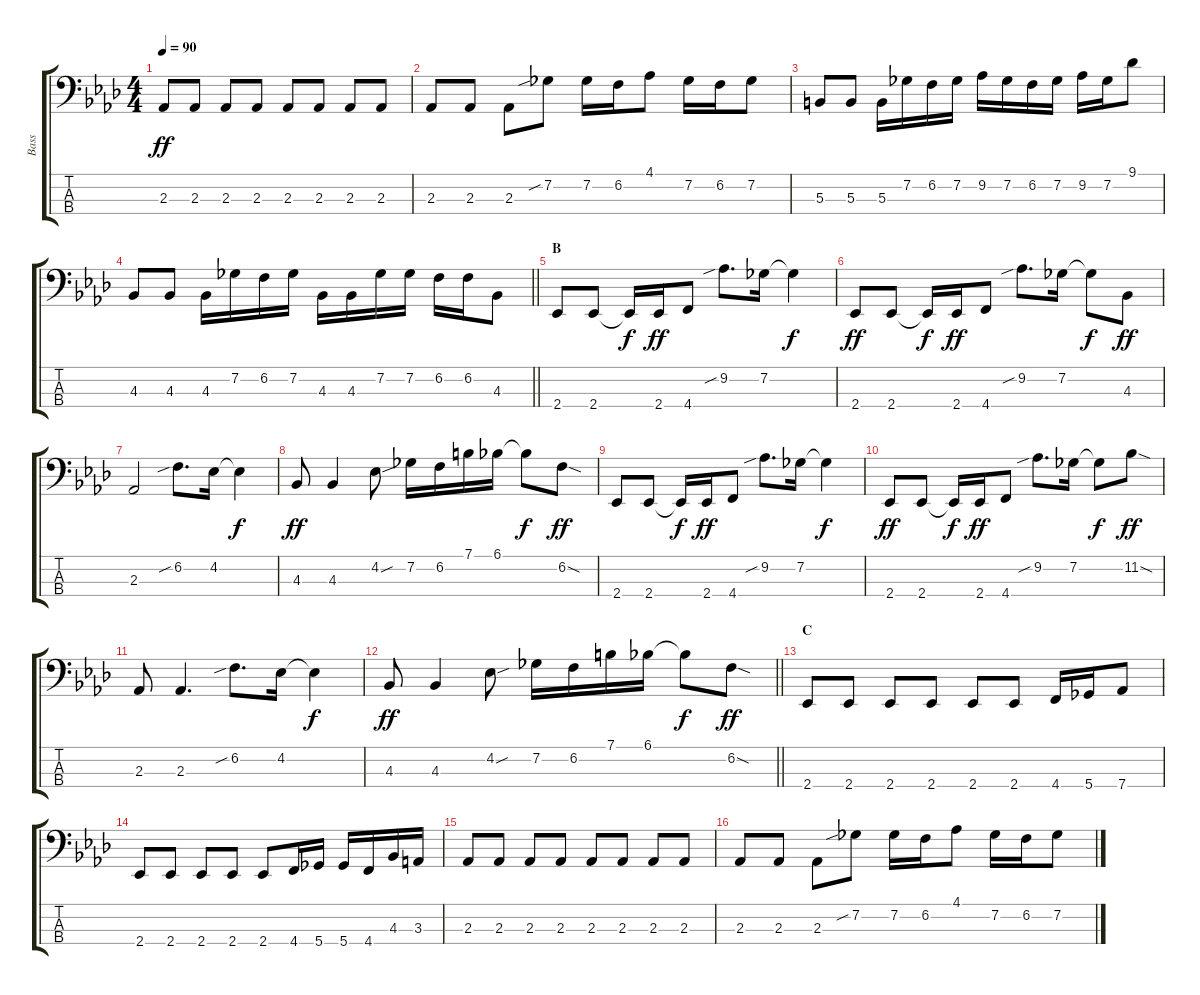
\track ("Bass" "Bass") {instrument electricbasspick}
\staff {score tabs}
\tuning (E2 B1 Gb1 Db1) {hide}
\ts (4 4)
\tempo 90
\clef f4
\ks ab
2.3.8{dy ff} 2.3.8 2.3.8 2.3.8 2.3.8 2.3.8 2.3.8 2.3.8 |
2.3.8 2.3.8 2.3.8 7.2{sib}.8 7.2.16 6.2.16 4.1.8 7.2.16 6.2.16 7.2.8 |
5.3.8 5.3.8 5.3.16 7.2.16 6.2.16 7.2.16 9.2.16 7.2.16 6.2.16 7.2.16 9.2.16 7.2.16 9.1.8 |
\barLineRight lightlight
4.3.8 4.3.8 4.3.16 7.2.16 6.2.16 7.2.16 4.3.16 4.3.16 7.2.16 7.2.16 6.2.16 6.2.16 4.3.8 |
\section ("" "B")
2.4.8 2.4.8 2.4{t}.16{dy f} 2.4.16{dy ff} 4.4.8 9.2{sib}.8{d} 7.2.16 7.2{t}.4{dy f} |
2.4.8{dy ff} 2.4.8 2.4{t}.16{dy f} 2.4.16{dy ff} 4.4.8 9.2{sib}.8{d} 7.2.16 7.2{t}.8{dy f} 4.3.8{dy ff} |
2.3.2 6.2{sib}.8{d} 4.2.16 4.2{t}.4{dy f} |
4.3.8{dy ff} 4.3.4 4.2{sou}.8 7.2.16 6.2.16 7.1.16 6.1.16 6.1{t}.8{dy f} 6.2{sod}.8{dy ff} |
2.4.8 2.4.8 2.4{t}.16{dy f} 2.4.16{dy ff} 4.4.8 9.2{sib}.8{d} 7.2.16 7.2{t}.4{dy f} |
2.4.8{dy ff} 2.4.8 2.4{t}.16{dy f} 2.4.16{dy ff} 4.4.8 9.2{sib}.8{d} 7.2.16 7.2{t}.8{dy f} 11.2{sod}.8{dy ff} |
2.3.8 2.3.4{d} 6.2{sib}.8{d} 4.2.16 4.2{t}.4{dy f} |
\barLineRight lightlight
4.3.8{dy ff} 4.3.4 4.2{sou}.8 7.2.16 6.2.16 7.1.16 6.1.16 6.1{t}.8{dy f} 6.2{sod}.8{dy ff} |
\section ("" "C")
2.4.8 2.4.8 2.4.8 2.4.8 2.4.8 2.4.8 4.4.16 5.4.16 7.4.8 |
2.4.8 2.4.8 2.4.8 2.4.8 2.4.8 4.4.16 5.4.16 5.4.16 4.4.16 4.3.16 3.3.16 |
2.3.8 2.3.8 2.3.8 2.3.8 2.3.8 2.3.8 2.3.8 2.3.8 |
2.3.8 2.3.8 2.3.8 7.2{sib}.8 7.2.16 6.2.16 4.1.8 7.2.16 6.2.16 7.2.8
